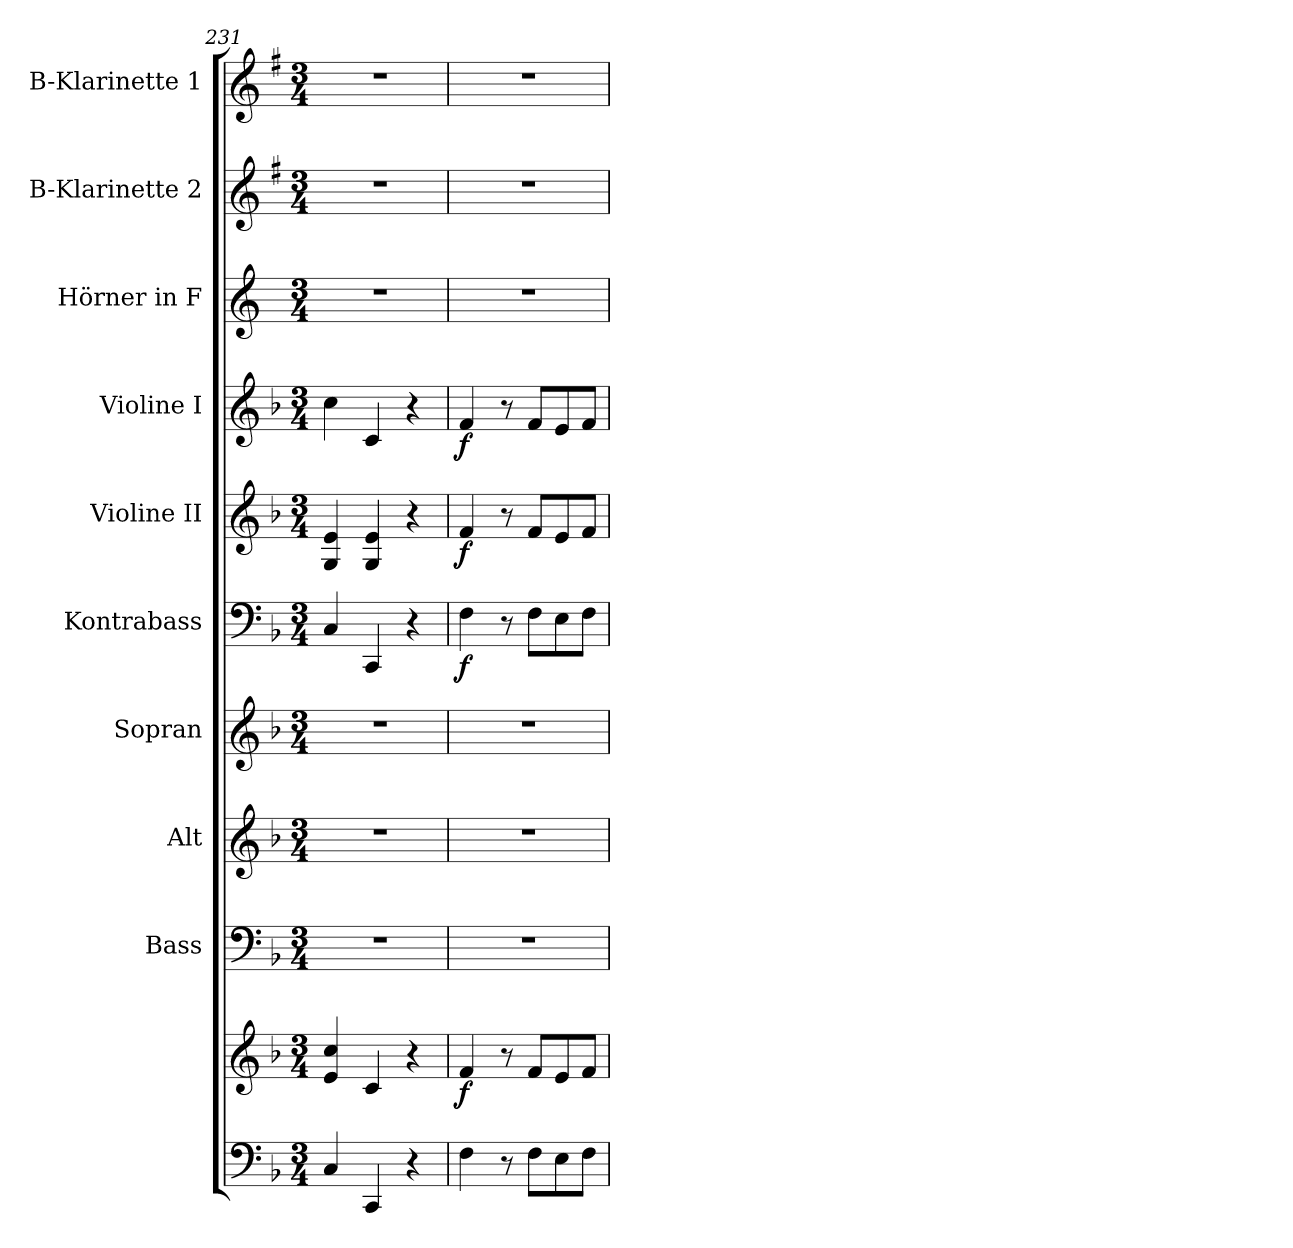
**kern	**kern	**dynam	**kern	**kern	**kern	**kern	**dynam	**kern	**dynam	**kern	**dynam	**kern	**kern	**kern
*part10	*part10	*part10	*part9	*part8	*part7	*part6	*part6	*part5	*part5	*part4	*part4	*part3	*part2	*part1
*staff11	*staff10	*staff10/11	*staff9	*staff8	*staff7	*staff6	*staff6	*staff5	*staff5	*staff4	*staff4	*staff3	*staff2	*staff1
*	*	*	*I"Bass	*I"Alt	*I"Sopran	*I"Kontrabass	*	*I"Violine II	*	*I"Violine I	*	*I"Hörner in F	*I"B-Klarinette 2	*I"B-Klarinette 1
*	*	*	*I'B.	*I'A.	*I'S.	*I'Kb.	*	*I'Vl. II	*	*I'Vl. I	*	*	*I'B Kl. 2	*I'B Kl. 1
*clefF4	*clefG2	*	*clefF4	*clefG2	*clefG2	*clefF4	*	*clefG2	*	*clefG2	*	*clefG2	*clefG2	*clefG2
*	*	*	*	*	*	*ITrd7c12	*	*	*	*	*	*ITrd4c7	*ITrd1c2	*ITrd1c2
*k[b-]	*k[b-]	*	*k[b-]	*k[b-]	*k[b-]	*k[b-]	*	*k[b-]	*	*k[b-]	*	*k[b-]	*k[b-]	*k[b-]
*F:	*F:	*	*F:	*F:	*F:	*F:	*	*F:	*	*F:	*	*F:	*F:	*F:
*M3/4	*M3/4	*	*M3/4	*M3/4	*M3/4	*M3/4	*	*M3/4	*	*M3/4	*	*M3/4	*M3/4	*M3/4
=231	=231	=231	=231	=231	=231	=231	=231	=231	=231	=231	=231	=231	=231	=231
4C/	4e/ 4cc/	.	2.r	2.r	2.r	4CC/	.	4G/ 4e/	.	4cc\	.	2.r	2.r	2.r
4CC/	4c/	.	.	.	.	4CCC/	.	4G/ 4e/	.	4c/	.	.	.	.
4r	4r	.	.	.	.	4r	.	4r	.	4r	.	.	.	.
=232	=232	=232	=232	=232	=232	=232	=232	=232	=232	=232	=232	=232	=232	=232
!	!	!LO:DY:b	!	!	!	!	!LO:DY:b	!	!LO:DY:b	!	!LO:DY:b	!	!	!
4F\	4f/	f	2.r	2.r	2.r	4FF\	f	4f/	f	4f/	f	2.r	2.r	2.r
8r	8r	.	.	.	.	8r	.	8r	.	8r	.	.	.	.
8F\L	8f/L	.	.	.	.	8FF\L	.	8f/L	.	8f/L	.	.	.	.
8E\	8e/	.	.	.	.	8EE\	.	8e/	.	8e/	.	.	.	.
8F\J	8f/J	.	.	.	.	8FF\J	.	8f/J	.	8f/J	.	.	.	.
=	=	=	=	=	=	=	=	=	=	=	=	=	=	=
*-	*-	*-	*-	*-	*-	*-	*-	*-	*-	*-	*-	*-	*-	*-
